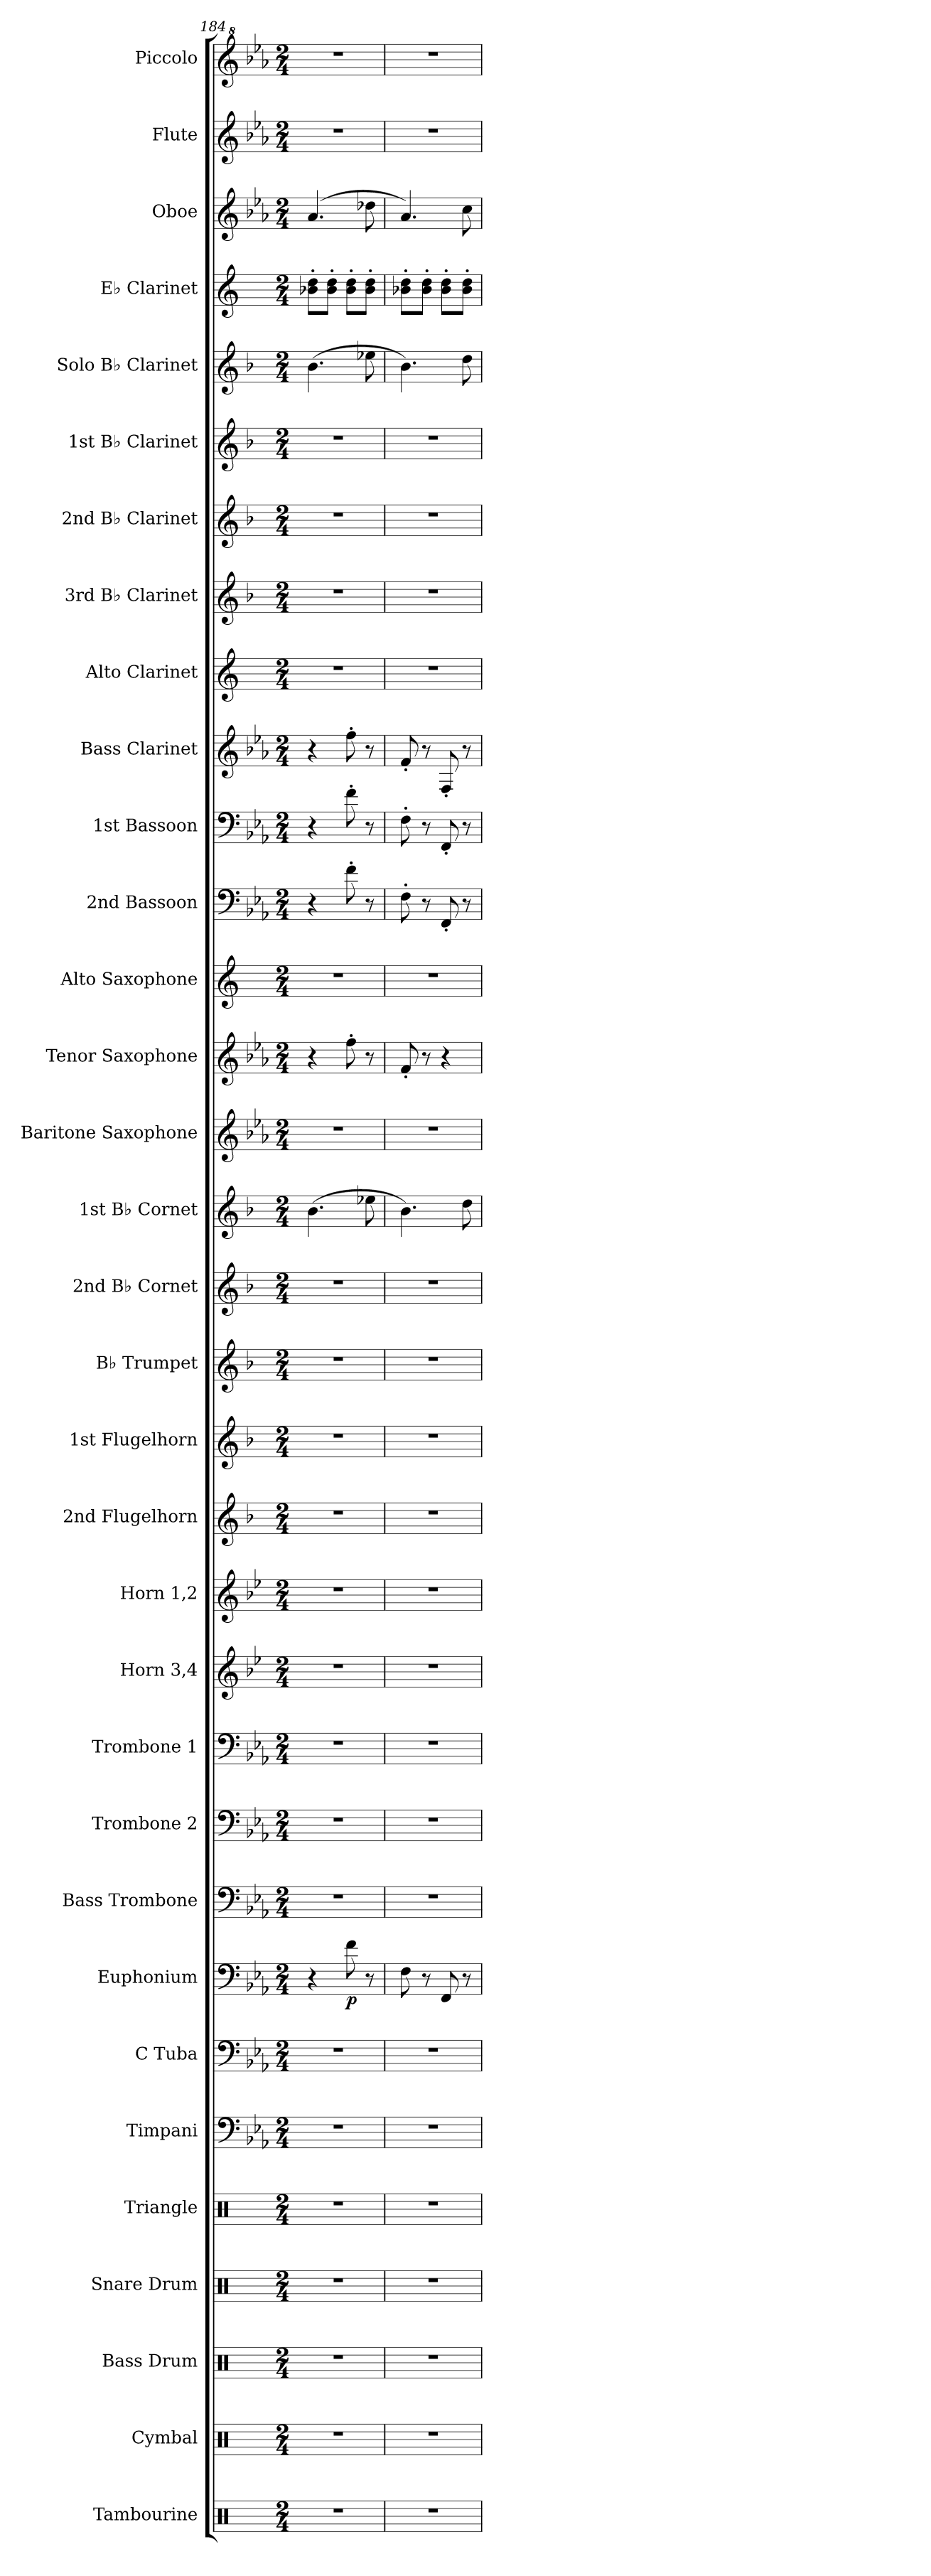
**kern	**kern	**kern	**kern	**kern	**kern	**kern	**kern	**dynam	**kern	**kern	**kern	**kern	**kern	**kern	**kern	**kern	**kern	**kern	**kern	**kern	**kern	**kern	**kern	**kern	**kern	**kern	**kern	**kern	**kern	**kern	**kern	**kern	**kern
*part33	*part32	*part31	*part30	*part29	*part28	*part27	*part26	*part26	*part25	*part24	*part23	*part22	*part21	*part20	*part19	*part18	*part17	*part16	*part15	*part14	*part13	*part12	*part11	*part10	*part9	*part8	*part7	*part6	*part5	*part4	*part3	*part2	*part1
*staff33	*staff32	*staff31	*staff30	*staff29	*staff28	*staff27	*staff26	*staff26	*staff25	*staff24	*staff23	*staff22	*staff21	*staff20	*staff19	*staff18	*staff17	*staff16	*staff15	*staff14	*staff13	*staff12	*staff11	*staff10	*staff9	*staff8	*staff7	*staff6	*staff5	*staff4	*staff3	*staff2	*staff1
*I"Tambourine	*I"Cymbal	*I"Bass Drum	*I"Snare Drum	*I"Triangle	*I"Timpani	*I"C Tuba	*I"Euphonium	*	*I"Bass Trombone	*I"Trombone 2	*I"Trombone 1	*I"Horn 3,4	*I"Horn 1,2	*I"2nd Flugelhorn	*I"1st Flugelhorn	*I"B♭ Trumpet	*I"2nd B♭ Cornet	*I"1st B♭ Cornet	*I"Baritone Saxophone	*I"Tenor Saxophone	*I"Alto Saxophone	*I"2nd Bassoon	*I"1st Bassoon	*I"Bass Clarinet	*I"Alto Clarinet	*I"3rd B♭ Clarinet	*I"2nd B♭ Clarinet	*I"1st B♭ Clarinet	*I"Solo B♭ Clarinet	*I"E♭ Clarinet	*I"Oboe	*I"Flute	*I"Piccolo
*I'Tamb.	*I'Cym.	*I'B. Dr.	*I'Sn. Dr.	*I'Trgl.	*I'Timp.	*I'C Tu.	*I'Eu.	*	*I'B. Trb.	*I'Trb. 2	*I'Trb. 1	*I'Hn. 3,4	*I'Hn. 1,2	*I'2nd Flghn.	*I'1st Flghn.	*I'B♭ Tpt.	*I'2nd B♭ Cnt.	*I'1st B♭ Cnt.	*I'Bar. Sax.	*I'T. Sax.	*I'A. Sax.	*I'2nd Bsn.	*I'1st Bsn.	*I'B. Cl.	*I'A. Cl.	*I'3rd B♭ Cl.	*I'2nd B♭ Cl.	*I'1st B♭ Cl.	*I'Solo B♭ Cl.	*I'E♭ Cl.	*I'Ob.	*I'Fl.	*I'Picc.
*clefX	*clefX	*clefX	*clefX	*clefX	*clefF4	*clefF4	*clefF4	*	*clefF4	*clefF4	*clefF4	*clefG2	*clefG2	*clefG2	*clefG2	*clefG2	*clefG2	*clefG2	*clefG2	*clefG2	*clefG2	*clefF4	*clefF4	*clefG2	*clefG2	*clefG2	*clefG2	*clefG2	*clefG2	*clefG2	*clefG2	*clefG2	*clefG^2
*	*	*	*	*	*	*	*	*	*	*	*	*ITrd4c7	*ITrd4c7	*ITrd1c2	*ITrd1c2	*ITrd1c2	*ITrd1c2	*ITrd1c2	*ITrd12c21	*ITrd8c14	*ITrd5c9	*	*	*ITrd8c14	*ITrd5c9	*ITrd1c2	*ITrd1c2	*ITrd1c2	*ITrd1c2	*ITrd-2c-3	*	*	*ITrd-7c-12
*k[]	*k[]	*k[]	*k[]	*k[]	*k[b-e-a-]	*k[b-e-a-]	*k[b-e-a-]	*	*k[b-e-a-]	*k[b-e-a-]	*k[b-e-a-]	*k[b-e-a-]	*k[b-e-a-]	*k[b-e-a-]	*k[b-e-a-]	*k[b-e-a-]	*k[b-e-a-]	*k[b-e-a-]	*k[b-e-a-]	*k[b-e-a-]	*k[b-e-a-]	*k[b-e-a-]	*k[b-e-a-]	*k[b-e-a-]	*k[b-e-a-]	*k[b-e-a-]	*k[b-e-a-]	*k[b-e-a-]	*k[b-e-a-]	*k[b-e-a-]	*k[b-e-a-]	*k[b-e-a-]	*k[b-e-a-]
*C:	*C:	*C:	*C:	*C:	*E-:	*E-:	*E-:	*	*E-:	*E-:	*E-:	*E-:	*E-:	*E-:	*E-:	*E-:	*E-:	*E-:	*E-:	*E-:	*E-:	*E-:	*E-:	*E-:	*E-:	*E-:	*E-:	*E-:	*E-:	*E-:	*E-:	*E-:	*E-:
*M2/4	*M2/4	*M2/4	*M2/4	*M2/4	*M2/4	*M2/4	*M2/4	*	*M2/4	*M2/4	*M2/4	*M2/4	*M2/4	*M2/4	*M2/4	*M2/4	*M2/4	*M2/4	*M2/4	*M2/4	*M2/4	*M2/4	*M2/4	*M2/4	*M2/4	*M2/4	*M2/4	*M2/4	*M2/4	*M2/4	*M2/4	*M2/4	*M2/4
=184	=184	=184	=184	=184	=184	=184	=184	=184	=184	=184	=184	=184	=184	=184	=184	=184	=184	=184	=184	=184	=184	=184	=184	=184	=184	=184	=184	=184	=184	=184	=184	=184	=184
2r	2r	2r	2r	2r	2r	2r	4r	.	2r	2r	2r	2r	2r	2r	2r	2r	2r	(4.a-\	2r	4r	2r	4r	4r	4r	2r	2r	2r	2r	(4.a-\	8dd-X\' 8ff\'L	(4.a-/	2r	2r
.	.	.	.	.	.	.	.	.	.	.	.	.	.	.	.	.	.	.	.	.	.	.	.	.	.	.	.	.	.	8dd-\' 8ff\'J	.	.	.
!	!	!	!	!	!	!	!	!LO:DY:b	!	!	!	!	!	!	!	!	!	!	!	!	!	!	!	!	!	!	!	!	!	!	!	!	!
.	.	.	.	.	.	.	8f\	p	.	.	.	.	.	.	.	.	.	.	.	8f'\	.	8f'\	8f'\	8f'\	.	.	.	.	.	8dd-\' 8ff\'L	.	.	.
.	.	.	.	.	.	.	8r	.	.	.	.	.	.	.	.	.	.	8dd-X\	.	8r	.	8r	8r	8r	.	.	.	.	8dd-X\	8dd-\' 8ff\'J	8dd-X\	.	.
=185	=185	=185	=185	=185	=185	=185	=185	=185	=185	=185	=185	=185	=185	=185	=185	=185	=185	=185	=185	=185	=185	=185	=185	=185	=185	=185	=185	=185	=185	=185	=185	=185	=185
2r	2r	2r	2r	2r	2r	2r	8F\	.	2r	2r	2r	2r	2r	2r	2r	2r	2r	4.a-\)	2r	8F'/	2r	8F'\	8F'\	8F'/	2r	2r	2r	2r	4.a-\)	8dd-X\' 8ff\'L	4.a-/)	2r	2r
.	.	.	.	.	.	.	8r	.	.	.	.	.	.	.	.	.	.	.	.	8r	.	8r	8r	8r	.	.	.	.	.	8dd-\' 8ff\'J	.	.	.
.	.	.	.	.	.	.	8FF/	.	.	.	.	.	.	.	.	.	.	.	.	4r	.	8FF'/	8FF'/	8FF'/	.	.	.	.	.	8dd-\' 8ff\'L	.	.	.
.	.	.	.	.	.	.	8r	.	.	.	.	.	.	.	.	.	.	8cc\	.	.	.	8r	8r	8r	.	.	.	.	8cc\	8dd-\' 8ff\'J	8cc\	.	.
=	=	=	=	=	=	=	=	=	=	=	=	=	=	=	=	=	=	=	=	=	=	=	=	=	=	=	=	=	=	=	=	=	=
*-	*-	*-	*-	*-	*-	*-	*-	*-	*-	*-	*-	*-	*-	*-	*-	*-	*-	*-	*-	*-	*-	*-	*-	*-	*-	*-	*-	*-	*-	*-	*-	*-	*-
